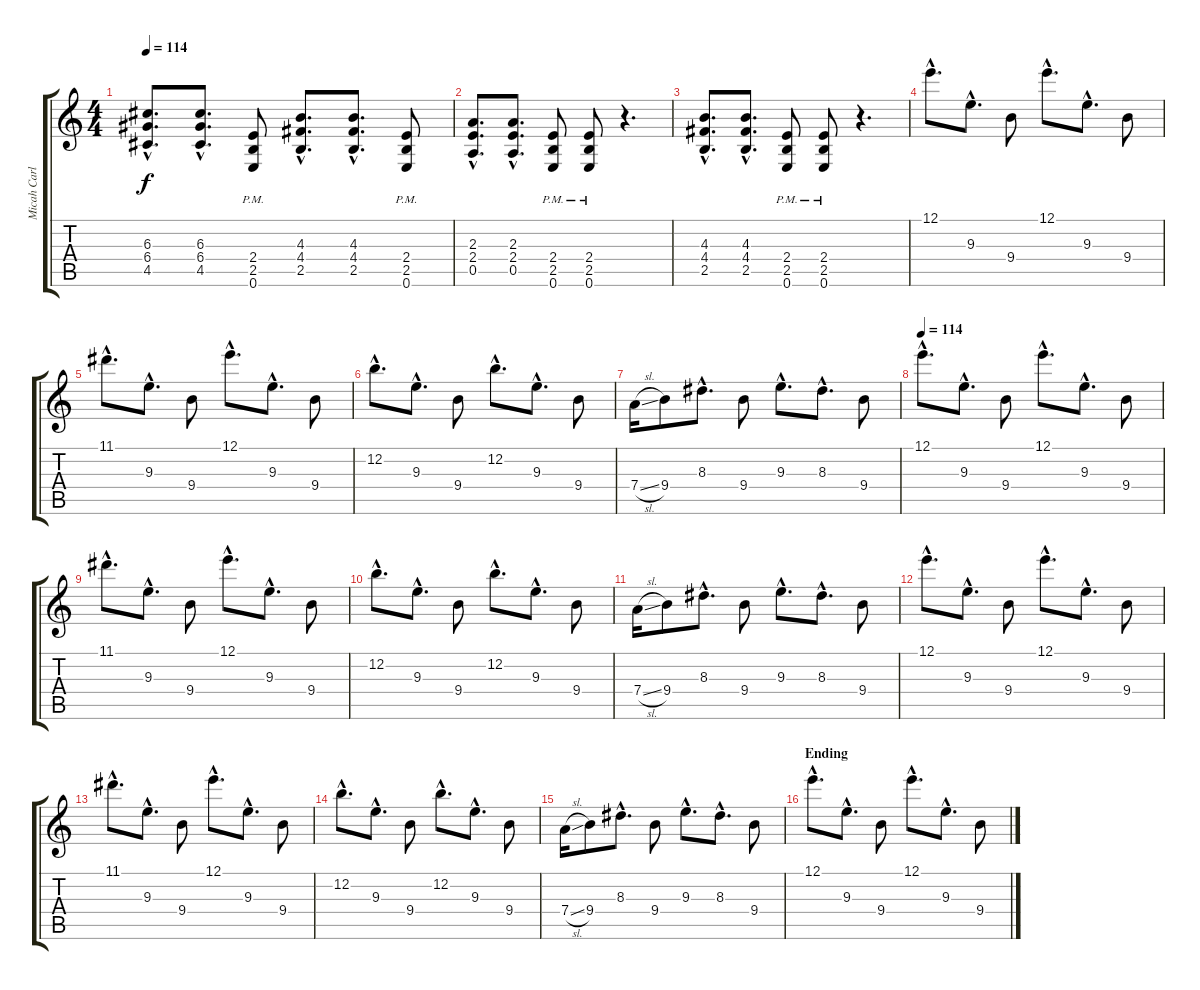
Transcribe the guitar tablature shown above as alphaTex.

\track ("Micah Carli (Guitar)" "Micah Carl") {instrument electricguitarjazz}
\staff {score tabs}
\tuning (E4 B3 G3 D3 A2 E2) {hide}
\ts (4 4)
\tempo 114
\clef g2
\ks c
(6.3{hac} 6.4{hac} 4.5{hac}).8{d dy f} (6.3{hac} 6.4{hac} 4.5{hac}).8{d} (2.4{pm} 2.5{pm} 0.6{pm}).8 (4.3{hac} 4.4{hac} 2.5{hac}).8{d} (4.3{hac} 4.4{hac} 2.5{hac}).8{d} (2.4{pm} 2.5{pm} 0.6{pm}).8 |
(2.3{hac} 2.4{hac} 0.5{hac}).8{d} (2.3{hac} 2.4{hac} 0.5{hac}).8{d} (2.4{pm} 2.5{pm} 0.6{pm}).8 (2.4{pm} 2.5{pm} 0.6{pm}).8 r.4{d} |
(4.3{hac} 4.4{hac} 2.5{hac}).8{d} (4.3{hac} 4.4{hac} 2.5{hac}).8{d} (2.4{pm} 2.5{pm} 0.6{pm}).8 (2.4{pm} 2.5{pm} 0.6{pm}).8 r.4{d} |
12.1{hac}.8{d} 9.3{hac}.8{d} 9.4.8 12.1{hac}.8{d} 9.3{hac}.8{d} 9.4.8 |
11.1{hac}.8{d} 9.3{hac}.8{d} 9.4.8 12.1{hac}.8{d} 9.3{hac}.8{d} 9.4.8 |
12.2{hac}.8{d} 9.3{hac}.8{d} 9.4.8 12.2{hac}.8{d} 9.3{hac}.8{d} 9.4.8 |
7.4{sl}.16 9.4.8 8.3{hac}.8{d} 9.4.8 9.3{hac}.8{d} 8.3{hac}.8{d} 9.4.8 |
\tempo 114
12.1{hac}.8{d} 9.3{hac}.8{d} 9.4.8 12.1{hac}.8{d} 9.3{hac}.8{d} 9.4.8 |
11.1{hac}.8{d} 9.3{hac}.8{d} 9.4.8 12.1{hac}.8{d} 9.3{hac}.8{d} 9.4.8 |
12.2{hac}.8{d} 9.3{hac}.8{d} 9.4.8 12.2{hac}.8{d} 9.3{hac}.8{d} 9.4.8 |
7.4{sl}.16 9.4.8 8.3{hac}.8{d} 9.4.8 9.3{hac}.8{d} 8.3{hac}.8{d} 9.4.8 |
12.1{hac}.8{d instrument electricguitarclean} 9.3{hac}.8{d} 9.4.8 12.1{hac}.8{d} 9.3{hac}.8{d} 9.4.8 |
11.1{hac}.8{d} 9.3{hac}.8{d} 9.4.8 12.1{hac}.8{d} 9.3{hac}.8{d} 9.4.8 |
12.2{hac}.8{d} 9.3{hac}.8{d} 9.4.8 12.2{hac}.8{d} 9.3{hac}.8{d} 9.4.8 |
7.4{sl}.16 9.4.8 8.3{hac}.8{d} 9.4.8 9.3{hac}.8{d} 8.3{hac}.8{d} 9.4.8 |
\section ("" "Ending")
12.1{hac}.8{d} 9.3{hac}.8{d} 9.4.8 12.1{hac}.8{d} 9.3{hac}.8{d} 9.4.8
